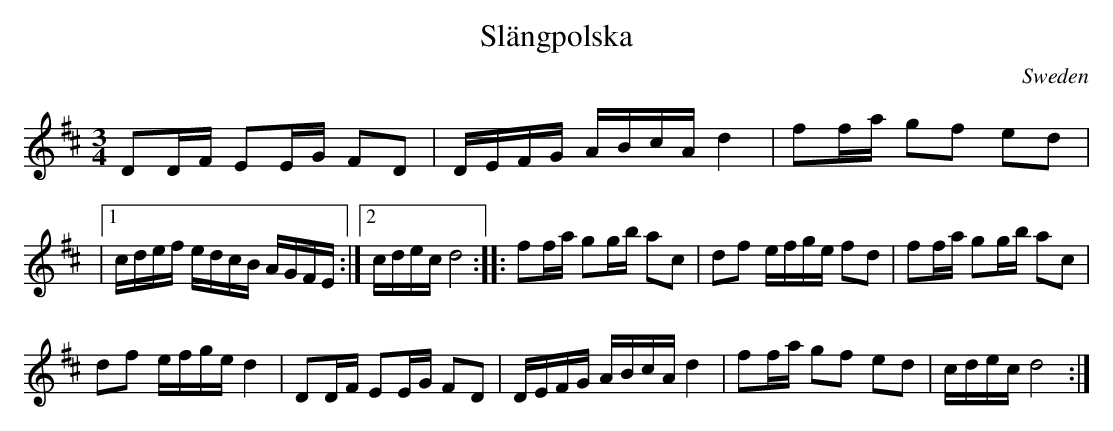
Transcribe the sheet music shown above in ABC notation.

X:1
T:Sl\"angpolska
O:Sweden
M:3/4
L:1/16
K:Bm
D2DF E2EG F2D2 | DEFG ABcA d4 |\
f2fa g2f2 e2d2 |
|1 cdef edcB AGFE :|2 cdec d8 :: \
f2fa g2gb a2c2| d2f2 efge f2d2| \
f2fa g2gb a2c2 |
d2f2 efge d4 |\
D2DF E2EG F2D2 | DEFG ABcA d4 |\
f2fa g2f2 e2d2 |cdec d8 :|
